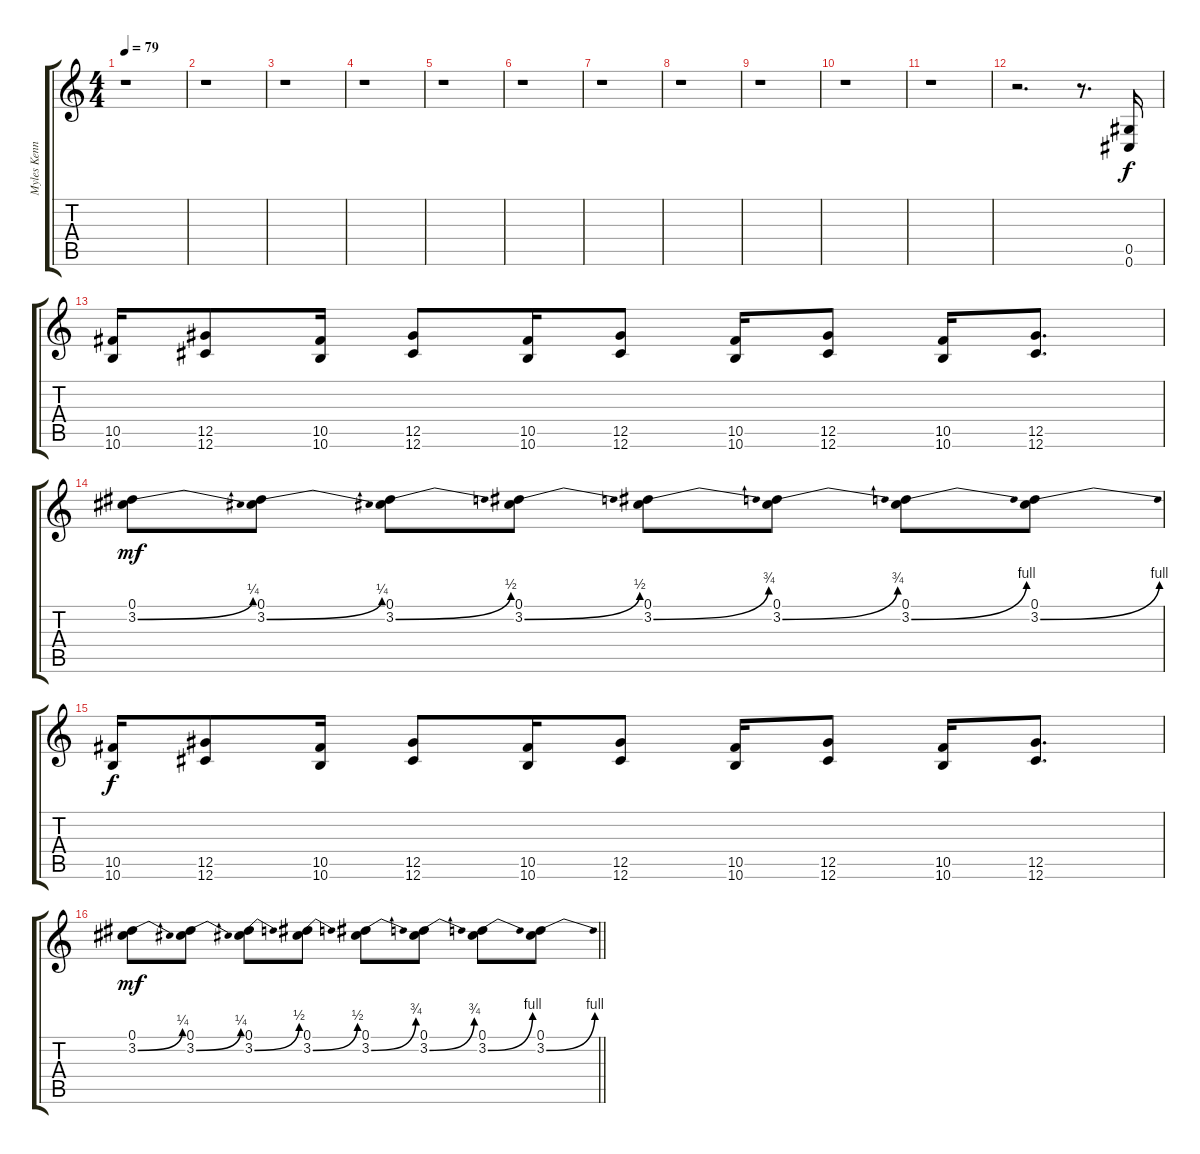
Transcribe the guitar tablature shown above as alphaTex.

\track ("Myles Kennedy" "Myles Kenn") {instrument distortionguitar}
\staff {score tabs}
\tuning (Eb4 Bb3 Gb3 Db3 Ab2 Db2) {hide}
\ts (4 4)
\tempo 79
\clef g2
\ks c
r.1{dy f} |
r.1 |
r.1 |
r.1 |
r.1 |
r.1 |
r.1 |
r.1 |
r.1 |
r.1 |
r.1 |
r.2{d} r.8{d} (0.5 0.6).16 |
(10.5 10.6).16 (12.5 12.6).8 (10.5 10.6).16 (12.5 12.6).8 (10.5 10.6).16 (12.5 12.6).8 (10.5 10.6).16 (12.5 12.6).8 (10.5 10.6).16 (12.5 12.6).8{d} |
(0.1 3.2{be (bend 0 0 60 1)}).8{dy mf} (0.1 3.2{be (bend 0 0 60 1)}).8 (0.1 3.2{be (bend 0 0 60 2)}).8 (0.1 3.2{be (bend 0 0 60 2)}).8 (0.1 3.2{be (bend 0 0 60 3)}).8 (0.1 3.2{be (bend 0 0 60 3)}).8 (0.1 3.2{be (bend 0 0 60 4)}).8 (0.1 3.2{be (bend 0 0 60 4)}).8 |
(10.5 10.6).16{dy f} (12.5 12.6).8 (10.5 10.6).16 (12.5 12.6).8 (10.5 10.6).16 (12.5 12.6).8 (10.5 10.6).16 (12.5 12.6).8 (10.5 10.6).16 (12.5 12.6).8{d} |
\barLineRight lightlight
(0.1 3.2{be (bend 0 0 60 1)}).8{dy mf} (0.1 3.2{be (bend 0 0 60 1)}).8 (0.1 3.2{be (bend 0 0 60 2)}).8 (0.1 3.2{be (bend 0 0 60 2)}).8 (0.1 3.2{be (bend 0 0 60 3)}).8 (0.1 3.2{be (bend 0 0 60 3)}).8 (0.1 3.2{be (bend 0 0 60 4)}).8 (0.1 3.2{be (bend 0 0 60 4)}).8
